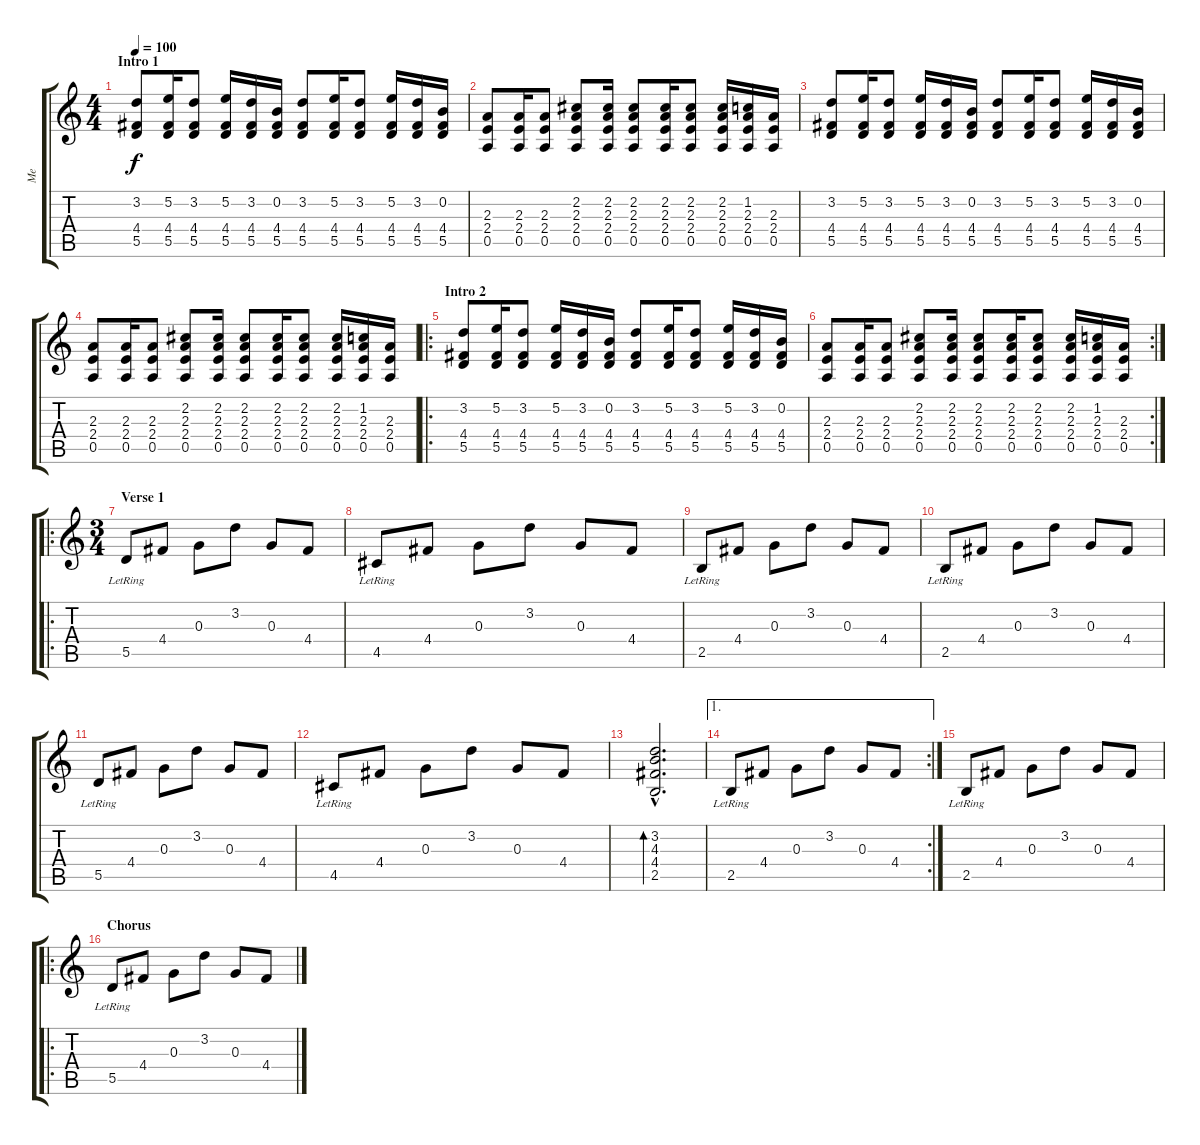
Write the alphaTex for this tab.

\track ("Me" "Me") {instrument acousticguitarsteel}
\staff {score tabs}
\tuning (E4 B3 G3 D3 A2 E2) {hide}
\ts (4 4)
\section ("" "Intro 1")
\tempo 100
\clef g2
\ks c
(3.2 4.4 5.5).8{dy f instrument acousticguitarsteel} (5.2 4.4 5.5).16 (3.2 4.4 5.5).8 (5.2 4.4 5.5).16 (3.2 4.4 5.5).16 (0.2 4.4 5.5).16 (3.2 4.4 5.5).8 (5.2 4.4 5.5).16 (3.2 4.4 5.5).8 (5.2 4.4 5.5).16 (3.2 4.4 5.5).16 (0.2 4.4 5.5).16 |
(2.3 2.4 0.5).8 (2.3 2.4 0.5).16 (2.3 2.4 0.5).8 (2.2 2.3 2.4 0.5).8 (2.2 2.3 2.4 0.5).16 (2.2 2.3 2.4 0.5).8 (2.2 2.3 2.4 0.5).16 (2.2 2.3 2.4 0.5).8 (2.2 2.3 2.4 0.5).16 (1.2 2.3 2.4 0.5).16 (2.3 2.4 0.5).16 |
(3.2 4.4 5.5).8 (5.2 4.4 5.5).16 (3.2 4.4 5.5).8 (5.2 4.4 5.5).16 (3.2 4.4 5.5).16 (0.2 4.4 5.5).16 (3.2 4.4 5.5).8 (5.2 4.4 5.5).16 (3.2 4.4 5.5).8 (5.2 4.4 5.5).16 (3.2 4.4 5.5).16 (0.2 4.4 5.5).16 |
(2.3 2.4 0.5).8 (2.3 2.4 0.5).16 (2.3 2.4 0.5).8 (2.2 2.3 2.4 0.5).8 (2.2 2.3 2.4 0.5).16 (2.2 2.3 2.4 0.5).8 (2.2 2.3 2.4 0.5).16 (2.2 2.3 2.4 0.5).8 (2.2 2.3 2.4 0.5).16 (1.2 2.3 2.4 0.5).16 (2.3 2.4 0.5).16 |
\ro
\section ("" "Intro 2")
(3.2 4.4 5.5).8 (5.2 4.4 5.5).16 (3.2 4.4 5.5).8 (5.2 4.4 5.5).16 (3.2 4.4 5.5).16 (0.2 4.4 5.5).16 (3.2 4.4 5.5).8 (5.2 4.4 5.5).16 (3.2 4.4 5.5).8 (5.2 4.4 5.5).16 (3.2 4.4 5.5).16 (0.2 4.4 5.5).16 |
\rc 2
(2.3 2.4 0.5).8 (2.3 2.4 0.5).16 (2.3 2.4 0.5).8 (2.2 2.3 2.4 0.5).8 (2.2 2.3 2.4 0.5).16 (2.2 2.3 2.4 0.5).8 (2.2 2.3 2.4 0.5).16 (2.2 2.3 2.4 0.5).8 (2.2 2.3 2.4 0.5).16 (1.2 2.3 2.4 0.5).16 (2.3 2.4 0.5).16 |
\ro
\ts (3 4)
\section ("" "Verse 1")
5.5{lr}.8 4.4.8 0.3.8 3.2.8 0.3.8 4.4.8 |
4.5{lr}.8 4.4.8 0.3.8 3.2.8 0.3.8 4.4.8 |
2.5{lr}.8 4.4.8 0.3.8 3.2.8 0.3.8 4.4.8 |
2.5{lr}.8 4.4.8 0.3.8 3.2.8 0.3.8 4.4.8 |
5.5{lr}.8 4.4.8 0.3.8 3.2.8 0.3.8 4.4.8 |
4.5{lr}.8 4.4.8 0.3.8 3.2.8 0.3.8 4.4.8 |
(3.2{hac} 4.3{hac} 4.4{hac} 2.5{hac}).2{d bd 120} |
\ae 1
\rc 2
2.5{lr}.8 4.4.8 0.3.8 3.2.8 0.3.8 4.4.8 |
2.5{lr}.8 4.4.8 0.3.8 3.2.8 0.3.8 4.4.8 |
\ro
\section ("" "Chorus")
5.5{lr}.8 4.4.8 0.3.8 3.2.8 0.3.8 4.4.8
